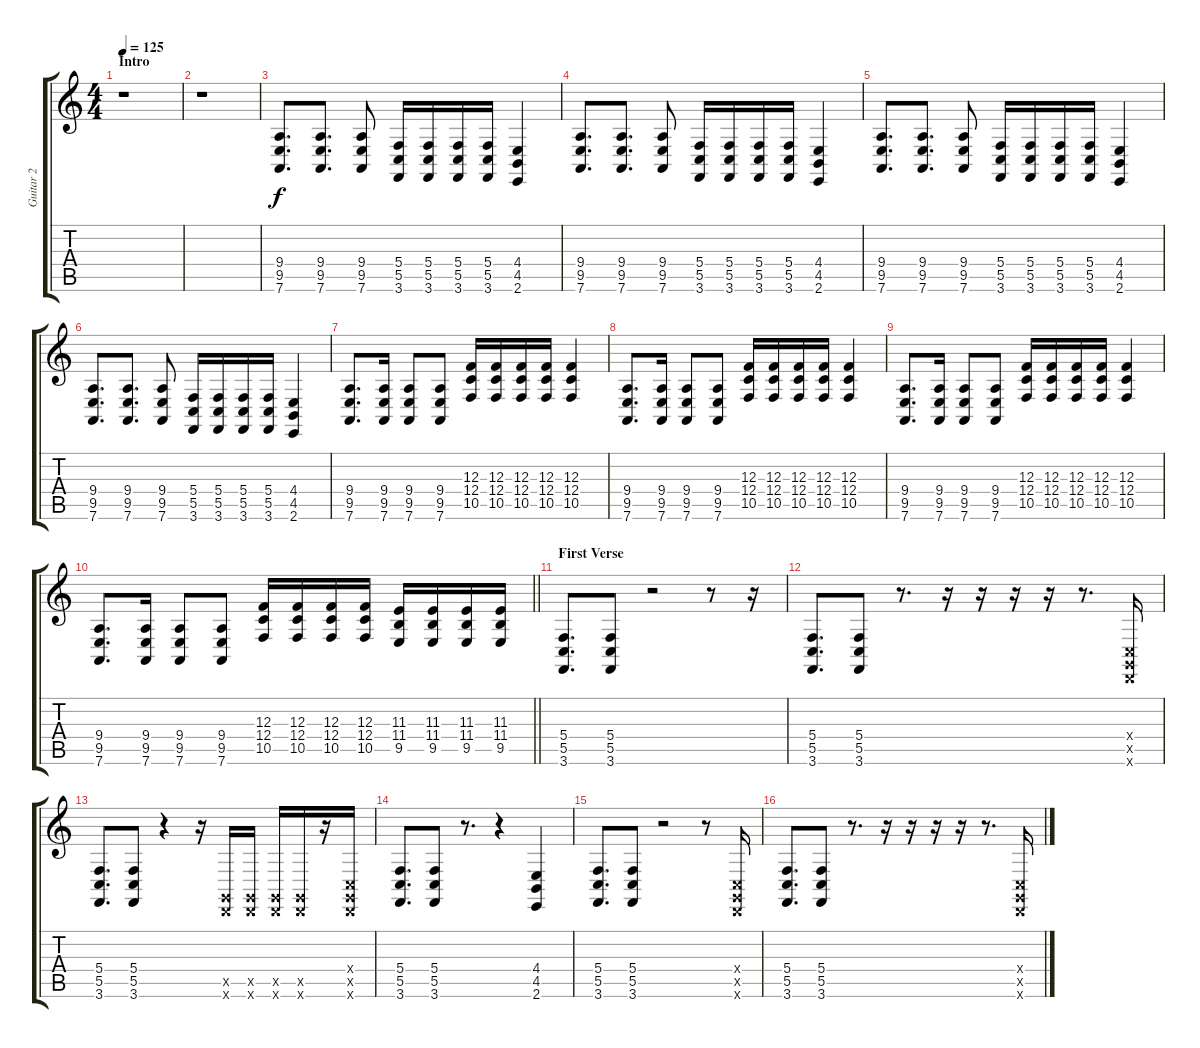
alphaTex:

\track ("Guitar 2" "Guitar 2") {instrument lead2sawtooth}
\staff {score tabs}
\tuning (D4 A3 F3 C3 G2 D2) {hide}
\ts (4 4)
\section ("" "Intro")
\tempo 125
\clef g2
\ks c
r.1{dy f instrument lead2sawtooth} |
r.1 |
(9.4 9.5 7.6).8{d} (9.4 9.5 7.6).8{d} (9.4 9.5 7.6).8 (5.4 5.5 3.6).16 (5.4 5.5 3.6).16 (5.4 5.5 3.6).16 (5.4 5.5 3.6).16 (4.4 4.5 2.6).4 |
(9.4 9.5 7.6).8{d} (9.4 9.5 7.6).8{d} (9.4 9.5 7.6).8 (5.4 5.5 3.6).16 (5.4 5.5 3.6).16 (5.4 5.5 3.6).16 (5.4 5.5 3.6).16 (4.4 4.5 2.6).4 |
(9.4 9.5 7.6).8{d} (9.4 9.5 7.6).8{d} (9.4 9.5 7.6).8 (5.4 5.5 3.6).16 (5.4 5.5 3.6).16 (5.4 5.5 3.6).16 (5.4 5.5 3.6).16 (4.4 4.5 2.6).4 |
(9.4 9.5 7.6).8{d} (9.4 9.5 7.6).8{d} (9.4 9.5 7.6).8 (5.4 5.5 3.6).16 (5.4 5.5 3.6).16 (5.4 5.5 3.6).16 (5.4 5.5 3.6).16 (4.4 4.5 2.6).4 |
(9.4 9.5 7.6).8{d} (9.4 9.5 7.6).16 (9.4 9.5 7.6).8 (9.4 9.5 7.6).8 (12.3 12.4 10.5).16 (12.3 12.4 10.5).16 (12.3 12.4 10.5).16 (12.3 12.4 10.5).16 (12.3 12.4 10.5).4 |
(9.4 9.5 7.6).8{d} (9.4 9.5 7.6).16 (9.4 9.5 7.6).8 (9.4 9.5 7.6).8 (12.3 12.4 10.5).16 (12.3 12.4 10.5).16 (12.3 12.4 10.5).16 (12.3 12.4 10.5).16 (12.3 12.4 10.5).4 |
(9.4 9.5 7.6).8{d} (9.4 9.5 7.6).16 (9.4 9.5 7.6).8 (9.4 9.5 7.6).8 (12.3 12.4 10.5).16 (12.3 12.4 10.5).16 (12.3 12.4 10.5).16 (12.3 12.4 10.5).16 (12.3 12.4 10.5).4 |
\barLineRight lightlight
(9.4 9.5 7.6).8{d} (9.4 9.5 7.6).16 (9.4 9.5 7.6).8 (9.4 9.5 7.6).8 (12.3 12.4 10.5).16 (12.3 12.4 10.5).16 (12.3 12.4 10.5).16 (12.3 12.4 10.5).16 (11.3 11.4 9.5).16 (11.3 11.4 9.5).16 (11.3 11.4 9.5).16 (11.3 11.4 9.5).16 |
\section ("" "First Verse")
(5.4 5.5 3.6).8{d} (5.4 5.5 3.6).8 r.2 r.8 r.16 |
(5.4 5.5 3.6).8{d} (5.4 5.5 3.6).8 r.8{d} r.16 r.16 r.16 r.16 r.8{d} (0.4{x} 0.5{x} 0.6{x}).16 |
(5.4 5.5 3.6).8{d} (5.4 5.5 3.6).8 r.4 r.16 (0.5{x} 0.6{x}).16 (0.5{x} 0.6{x}).16 (0.5{x} 0.6{x}).16 (0.5{x} 0.6{x}).16 r.16 (0.4{x} 0.5{x} 0.6{x}).16 |
(5.4 5.5 3.6).8{d} (5.4 5.5 3.6).8 r.8{d} r.4 (4.4 4.5 2.6).4 |
(5.4 5.5 3.6).8{d} (5.4 5.5 3.6).8 r.2 r.8 (0.4{x} 0.5{x} 0.6{x}).16 |
(5.4 5.5 3.6).8{d} (5.4 5.5 3.6).8 r.8{d} r.16 r.16 r.16 r.16 r.8{d} (0.4{x} 0.5{x} 0.6{x}).16
